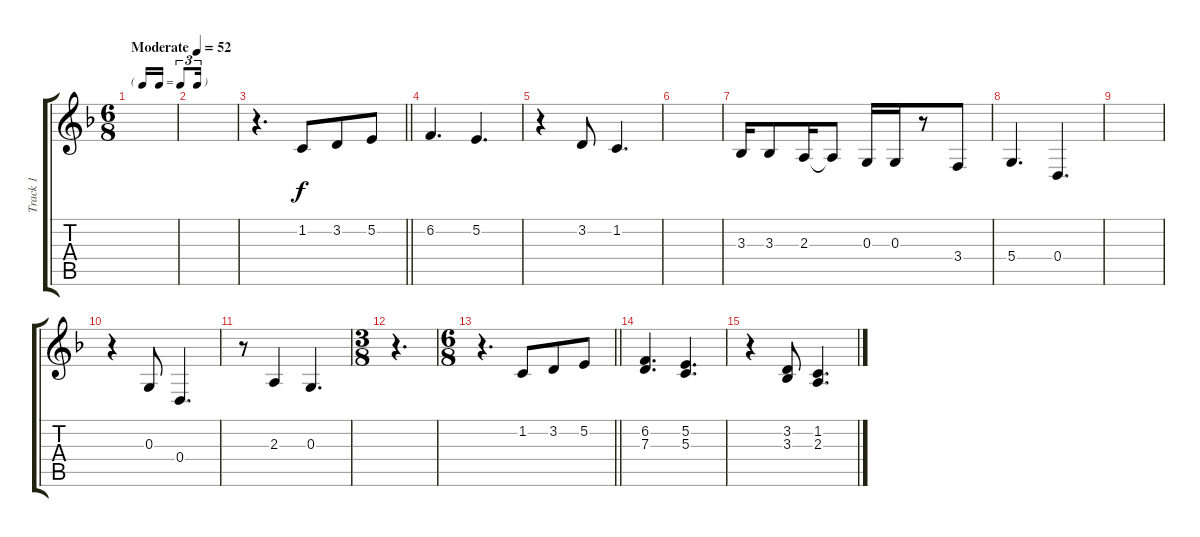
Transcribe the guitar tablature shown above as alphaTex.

\track ("Track 1" "Track 1") {instrument tenorsax}
\staff {score tabs}
\tuning (E4 B3 G3 D3 A2 E2) {hide}
\ts (6 8)
\tf triplet16th
\tempo (52 "Moderate")
\clef g2
\ks f
|
|
\barLineRight lightlight
r.4{d} 1.2.8 3.2.8 5.2.8 |
6.2.4{d} 5.2.4{d} |
r.4 3.2.8 1.2.4{d} |
|
3.3.16 3.3.8 2.3.16 2.3{t}.8 0.3.16 0.3.16 r.8 3.4.8 |
5.4.4{d} 0.4.4{d} |
|
r.4 0.3.8 0.4.4{d} |
r.8 2.3.4 0.3.4{d} |
\ts (3 8)
r.4{d} |
\ts (6 8)
\barLineRight lightlight
r.4{d} 1.2.8 3.2.8 5.2.8 |
(6.2 7.3).4{d} (5.2 5.3).4{d} |
r.4 (3.2 3.3).8 (1.2 2.3).4{d}
